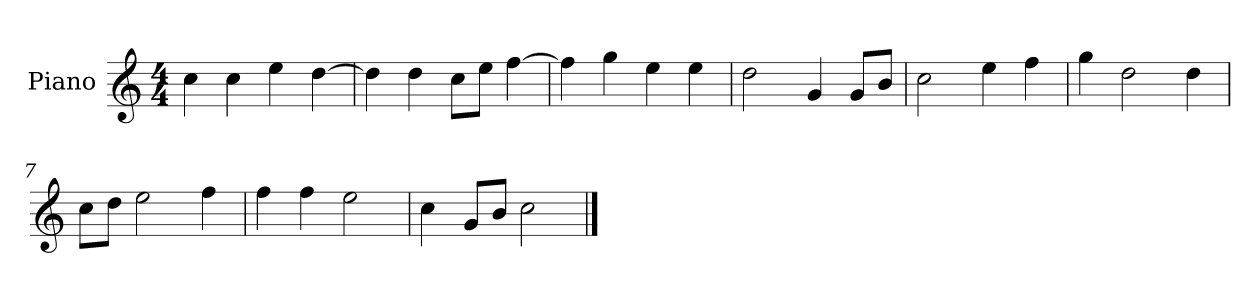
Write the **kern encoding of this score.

**kern
*part1
*staff1
*I"Piano
*I'P-no
*clefG2
*k[]
*M4/4
*MM90
=1
4cc\
4cc\
4ee\
[4dd\
=2
4dd\]
4dd\
8cc\L
8ee\J
[4ff\
=3
4ff\]
4gg\
4ee\
4ee\
=4
2dd\
4g/
8g/L
8b/J
=5
2cc\
4ee\
4ff\
=6
4gg\
2dd\
4dd\
=7
8cc\L
8dd\J
2ee\
4ff\
=8
4ff\
4ff\
2ee\
=9
4cc\
8g/L
8b/J
2cc\
==
*-
